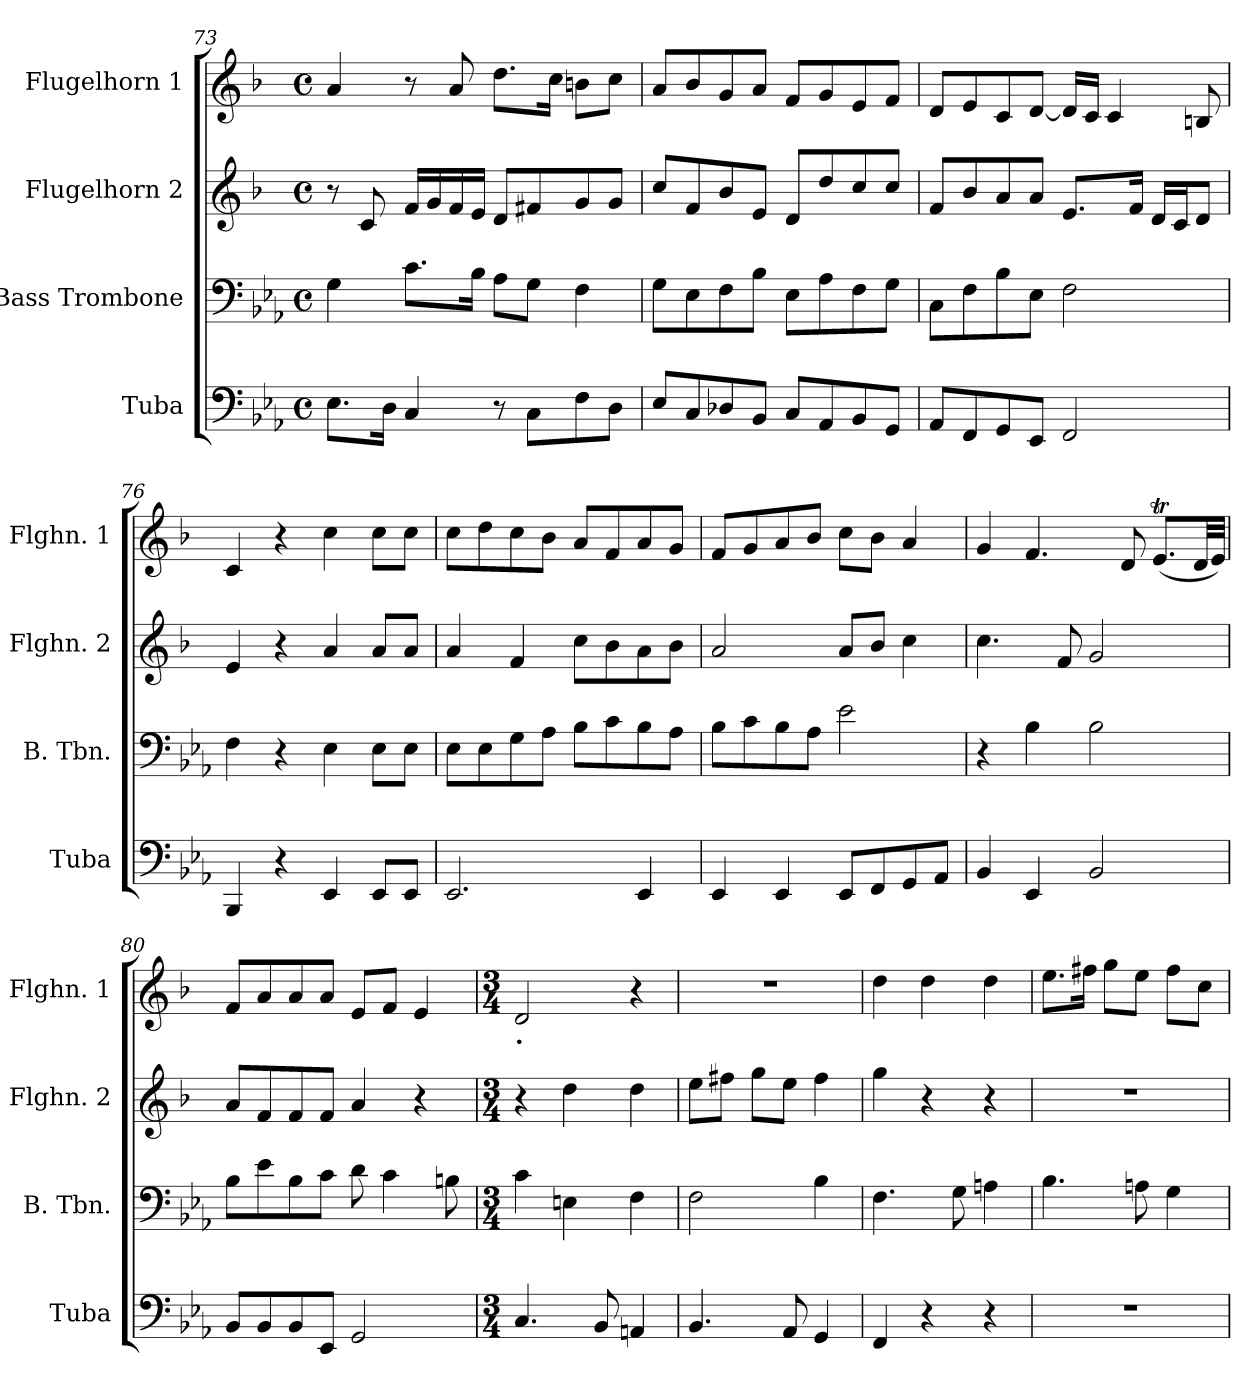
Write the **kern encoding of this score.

**kern	**kern	**kern	**kern
*part4	*part3	*part2	*part1
*staff4	*staff3	*staff2	*staff1
*I"Tuba	*I"Bass Trombone	*I"Flugelhorn 2	*I"Flugelhorn 1
*I'Tuba	*I'B. Tbn.	*I'Flghn. 2	*I'Flghn. 1
*clefF4	*clefF4	*clefG2	*clefG2
*	*	*ITrd1c2	*ITrd1c2
*k[b-e-a-]	*k[b-e-a-]	*k[b-e-a-]	*k[b-e-a-]
*E-:	*E-:	*E-:	*E-:
*M4/4	*M4/4	*M4/4	*M4/4
*met(c)	*met(c)	*met(c)	*met(c)
=73	=73	=73	=73
8.E-\L	4G\	8r	4g/
.	.	8B-/	.
16D\Jk	.	.	.
4C/	8.c\L	16e-/LL	8r
.	.	16f/	.
.	.	16e-/	8g/
.	16B-\Jk	16d/JJ	.
8r	8A-\L	8c/L	8.cc\L
8C\L	8G\J	8en/	.
.	.	.	16b-\Jk
8F\	4F\	8f/	8an\L
8D\J	.	8f/J	8b-\J
!!LO:PB:g=z
=74	=74	=74	=74
8E-/L	8G\L	8b-/L	8g/L
8C/	8E-\	8e-/	8a-/
8D-X/	8F\	8a-/	8f/
8BB-/J	8B-\J	8d/J	8g/J
8C/L	8E-\L	8c/L	8e-/L
8AA-/	8A-\	8cc/	8f/
8BB-/	8F\	8b-/	8d/
8GG/J	8G\J	8b-/J	8e-/J
=75	=75	=75	=75
8AA-/L	8C\L	8e-/L	8c/L
8FF/	8F\	8a-/	8d/
8GG/	8B-\	8g/	8B-/
8EE-/J	8E-\J	8g/J	[8c/J
2FF/	2F\	8.d/L	16c/LL]
.	.	.	16B-/JJ
.	.	.	4B-/
.	.	16e-/Jk	.
.	.	16c/LL	.
.	.	16B-/J	.
.	.	8c/J	8An/
=76	=76	=76	=76
4BBB-/	4F\	4d/	4B-/
4r	4r	4r	4r
4EE-/	4E-\	4g/	4b-\
8EE-/L	8E-\L	8g/L	8b-\L
8EE-/J	8E-\J	8g/J	8b-\J
=77	=77	=77	=77
2.EE-/	8E-\L	4g/	8b-\L
.	8E-\	.	8cc\
.	8G\	4e-/	8b-\
.	8A-\J	.	8a-\J
.	8B-\L	8b-\L	8g/L
.	8c\	8a-\	8e-/
4EE-/	8B-\	8g\	8g/
.	8A-\J	8a-\J	8f/J
=78	=78	=78	=78
4EE-/	8B-\L	2g/	8e-/L
.	8c\	.	8f/
4EE-/	8B-\	.	8g/
.	8A-\J	.	8a-/J
8EE-/L	2e-\	8g/L	8b-\L
8FF/	.	8a-/J	8a-\J
8GG/	.	4b-\	4g/
8AA-/J	.	.	.
!!LO:LB:g=z
=79	=79	=79	=79
4BB-/	4r	4.b-\	4f/
4EE-/	4B-\	.	4.e-/
.	.	8e-/	.
2BB-/	2B-\	2f/	.
.	.	.	8c/
.	.	.	(<8.dt/L
.	.	.	32c/LL
.	.	.	32d/JJJ)
=80	=80	=80	=80
8BB-/L	8B-\L	8g/L	8e-/L
8BB-/	8e-\	8e-/	8g/
8BB-/	8B-\	8e-/	8g/
8EE-/J	8c\J	8e-/J	8g/J
2GG/	8d\	4g/	8d/L
.	4c\	.	8e-/J
.	.	4r	4d/
.	8Bn\	.	.
=81	=81	=81	=81
*M3/4	*M3/4	*M3/4	*M3/4
!	!	!	!LO:TX:b:B:t=.
4.C/	4c\	4r	2c/
.	4En\	4cc\	.
8BB-/	.	.	.
4AAn/	4F\	4cc\	4r
=82	=82	=82	=82
4.BB-/	2F\	8dd\L	2.r
.	.	8een\J	.
.	.	8ff\L	.
8AA-/	.	8dd\J	.
4GG/	4B-\	4ee\	.
=83	=83	=83	=83
4FF/	4.F\	4ff\	4cc\
4r	.	4r	4cc\
.	8G\	.	.
4r	4An\	4r	4cc\
=84	=84	=84	=84
2.r	4.B-\	2.r	8.dd\L
.	.	.	16een\Jk
.	.	.	8ff\L
.	8An\	.	8dd\J
.	4G\	.	8ee\L
.	.	.	8b-\J
=	=	=	=
*-	*-	*-	*-
